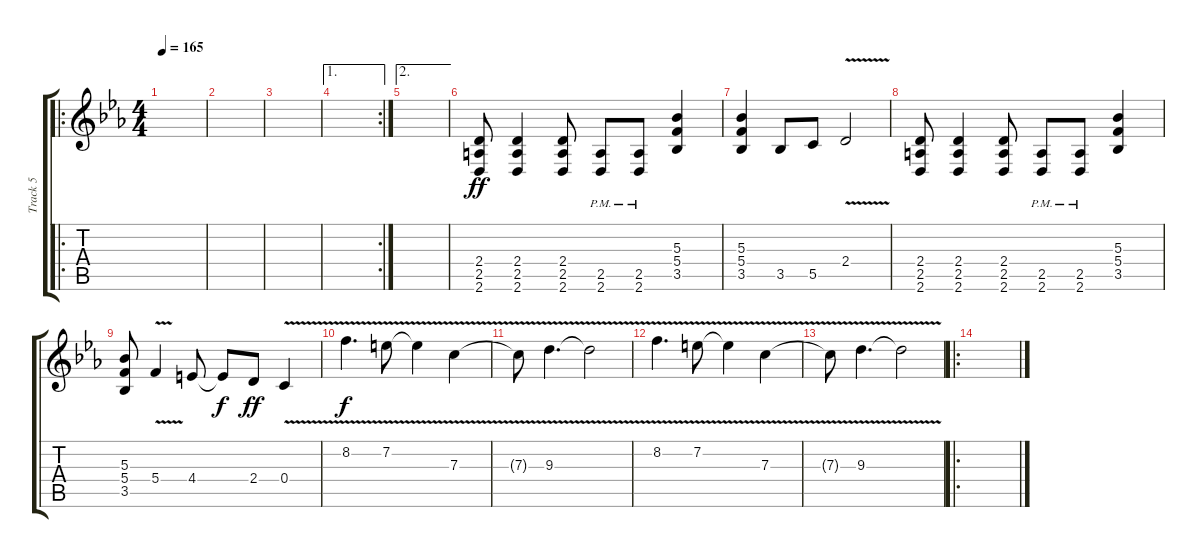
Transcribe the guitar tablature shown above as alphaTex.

\track ("Track 5" "Track 5") {instrument overdrivenguitar}
\staff {score tabs}
\tuning (D4 A3 F3 C3 G2 C2) {hide}
\ro
\ts (4 4)
\tempo 165
\clef g2
\ks cminor
|
|
|
\ae 1
\rc 2
|
\ae 2
|
(2.4 2.5 2.6).8{dy ff} (2.4 2.5 2.6).4 (2.4 2.5 2.6).8 (2.5{pm} 2.6{pm}).8 (2.5{pm} 2.6{pm}).8 (5.3 5.4 3.5).4 |
(5.3 5.4 3.5).4 3.5.8 5.5.8 2.4{v}.2 |
(2.4 2.5 2.6).8 (2.4 2.5 2.6).4 (2.4 2.5 2.6).8 (2.5{pm} 2.6{pm}).8 (2.5{pm} 2.6{pm}).8 (5.3 5.4 3.5).4 |
(5.3 5.4 3.5).8 5.4{v}.4 4.4.8 4.4{t}.8{dy f} 2.4.8{dy ff} 0.4{v}.4 |
8.2{v}.4{d dy f} 7.2{v}.8 7.2{t}.4 7.3{v}.4 |
7.3{t}.8 9.3{v}.4{d} 9.3{t}.2 |
8.2{v}.4{d} 7.2{v}.8 7.2{t}.4 7.3{v}.4 |
7.3{t}.8 9.3{v}.4{d} 9.3{t}.2 |
\ro
